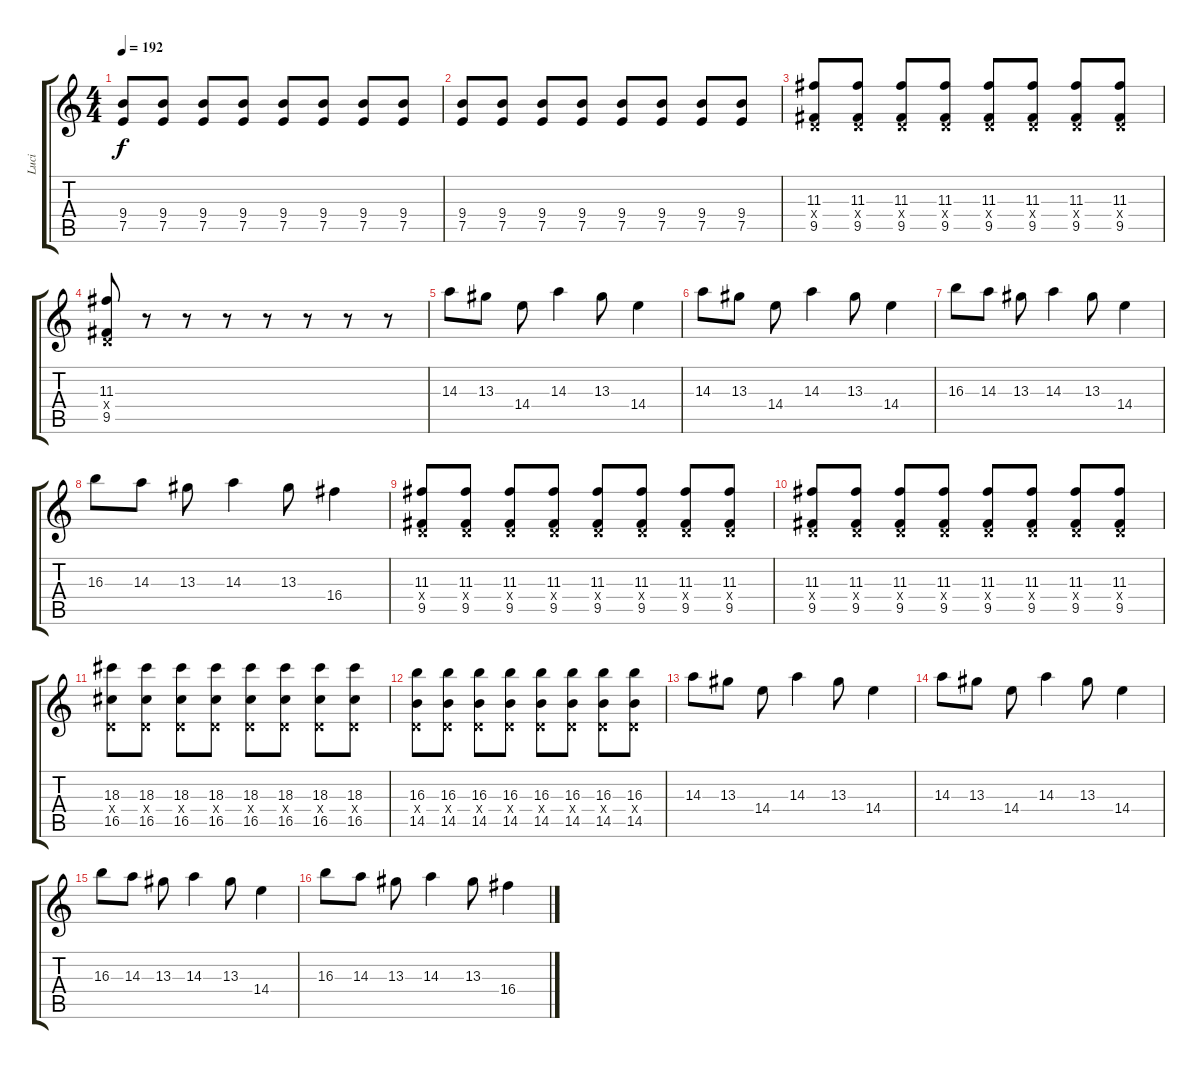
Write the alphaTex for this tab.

\track ("Luci" "Luci") {instrument electricguitarjazz}
\staff {score tabs}
\tuning (E4 B3 G3 D3 A2 D2) {hide}
\ts (4 4)
\tempo 192
\clef g2
\ks c
(9.4 7.5).8{dy f instrument distortionguitar} (9.4 7.5).8 (9.4 7.5).8 (9.4 7.5).8 (9.4 7.5).8 (9.4 7.5).8 (9.4 7.5).8 (9.4 7.5).8 |
(9.4 7.5).8 (9.4 7.5).8 (9.4 7.5).8 (9.4 7.5).8 (9.4 7.5).8 (9.4 7.5).8 (9.4 7.5).8 (9.4 7.5).8 |
(11.3 0.4{x} 9.5).8 (11.3 0.4{x} 9.5).8 (11.3 0.4{x} 9.5).8 (11.3 0.4{x} 9.5).8 (11.3 0.4{x} 9.5).8 (11.3 0.4{x} 9.5).8 (11.3 0.4{x} 9.5).8 (11.3 0.4{x} 9.5).8 |
(11.3 0.4{x} 9.5).8 r.8 r.8 r.8 r.8 r.8 r.8 r.8 |
14.3.8{volume 16 instrument distortionguitar} 13.3.8 14.4.8 14.3.4 13.3.8 14.4.4 |
14.3.8{volume 16 instrument distortionguitar} 13.3.8 14.4.8 14.3.4 13.3.8 14.4.4 |
16.3.8 14.3.8 13.3.8 14.3.4 13.3.8 14.4.4 |
16.3.8 14.3.8 13.3.8 14.3.4 13.3.8 16.4.4 |
(11.3 0.4{x} 9.5).8 (11.3 0.4{x} 9.5).8 (11.3 0.4{x} 9.5).8 (11.3 0.4{x} 9.5).8 (11.3 0.4{x} 9.5).8 (11.3 0.4{x} 9.5).8 (11.3 0.4{x} 9.5).8 (11.3 0.4{x} 9.5).8 |
(11.3 0.4{x} 9.5).8 (11.3 0.4{x} 9.5).8 (11.3 0.4{x} 9.5).8 (11.3 0.4{x} 9.5).8 (11.3 0.4{x} 9.5).8 (11.3 0.4{x} 9.5).8 (11.3 0.4{x} 9.5).8 (11.3 0.4{x} 9.5).8 |
(18.3 0.4{x} 16.5).8 (18.3 0.4{x} 16.5).8 (18.3 0.4{x} 16.5).8 (18.3 0.4{x} 16.5).8 (18.3 0.4{x} 16.5).8 (18.3 0.4{x} 16.5).8 (18.3 0.4{x} 16.5).8 (18.3 0.4{x} 16.5).8 |
(16.3 0.4{x} 14.5).8 (16.3 0.4{x} 14.5).8 (16.3 0.4{x} 14.5).8 (16.3 0.4{x} 14.5).8 (16.3 0.4{x} 14.5).8 (16.3 0.4{x} 14.5).8 (16.3 0.4{x} 14.5).8 (16.3 0.4{x} 14.5).8 |
14.3.8{volume 16 instrument distortionguitar} 13.3.8 14.4.8 14.3.4 13.3.8 14.4.4 |
14.3.8{volume 16 instrument distortionguitar} 13.3.8 14.4.8 14.3.4 13.3.8 14.4.4 |
16.3.8 14.3.8 13.3.8 14.3.4 13.3.8 14.4.4 |
16.3.8 14.3.8 13.3.8 14.3.4 13.3.8 16.4.4
